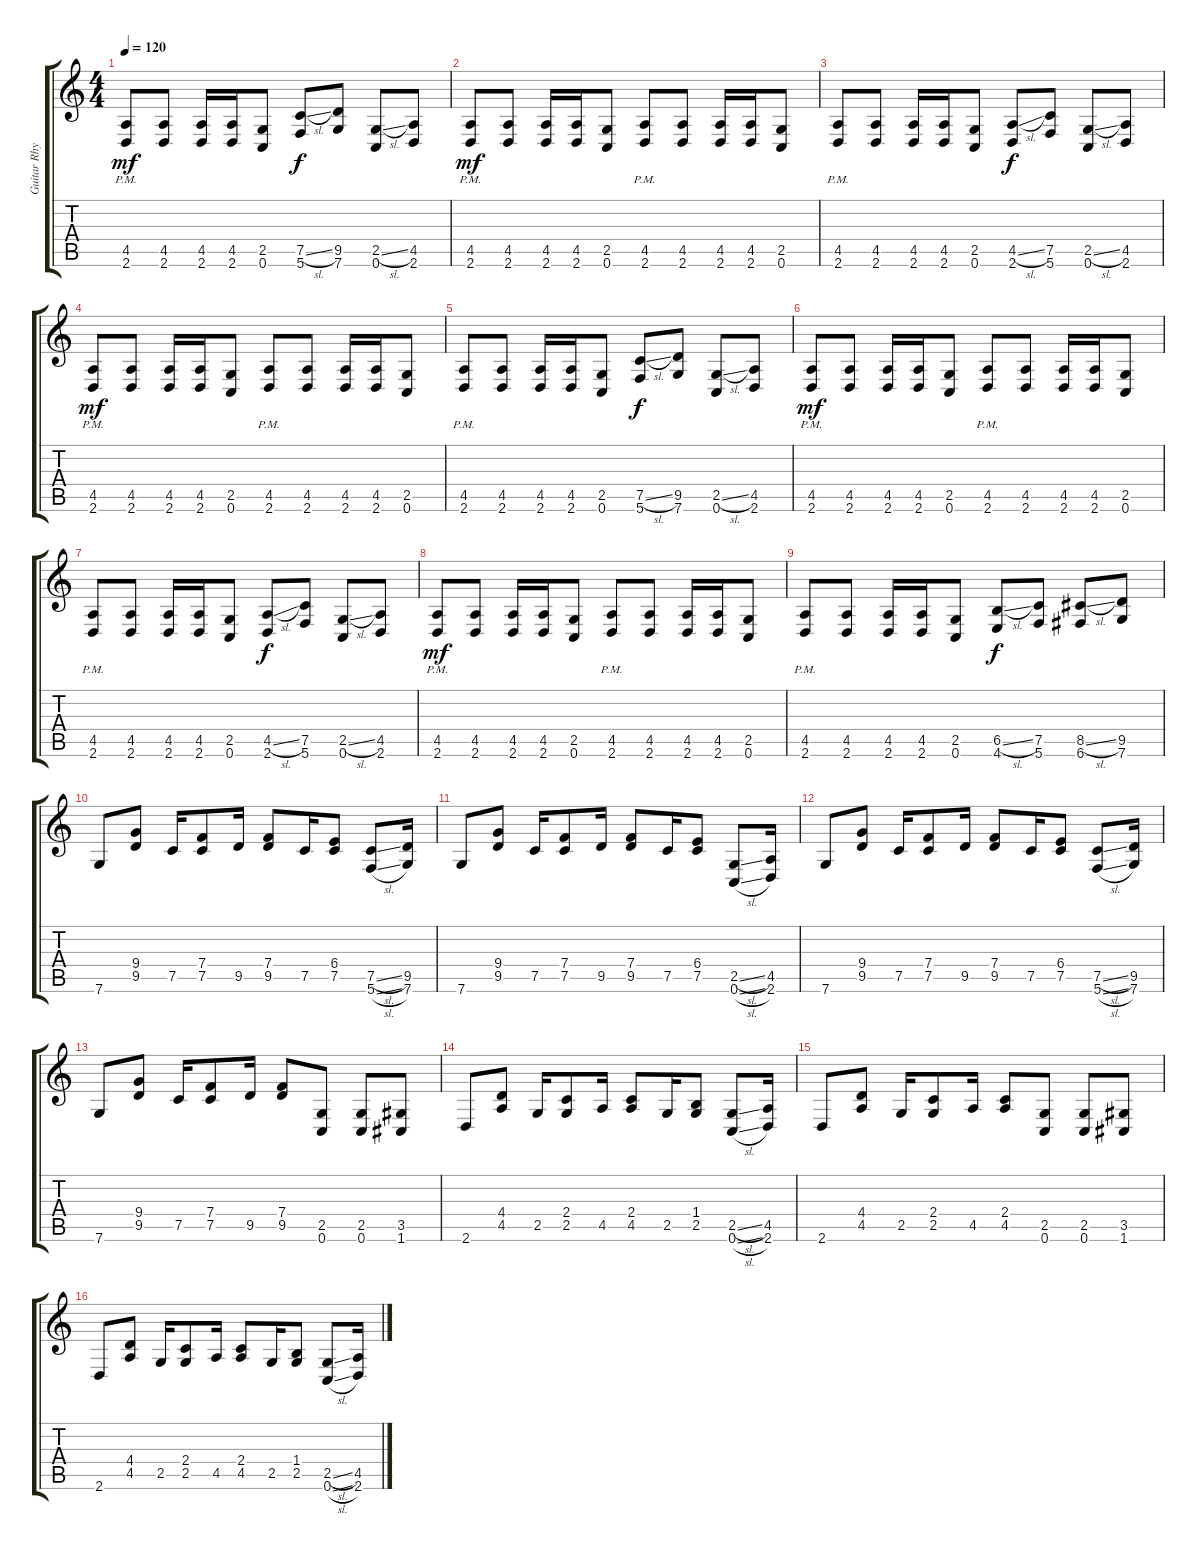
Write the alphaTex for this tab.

\track ("Guitar Rhythm" "Guitar Rhy") {instrument distortionguitar}
\staff {score tabs}
\tuning (C4 G3 Eb3 Bb2 F2 C2) {hide}
\ts (4 4)
\tempo 120
\clef g2
\ks c
(4.5{pm} 2.6{pm}).8{dy mf} (4.5 2.6).8 (4.5 2.6).16 (4.5 2.6).16 (2.5 0.6).8 (7.5{sl} 5.6).8{dy f} (9.5 7.6).8 (2.5{sl} 0.6).8 (4.5 2.6).8 |
(4.5{pm} 2.6{pm}).8{dy mf} (4.5 2.6).8 (4.5 2.6).16 (4.5 2.6).16 (2.5 0.6).8 (4.5{pm} 2.6{pm}).8 (4.5 2.6).8 (4.5 2.6).16 (4.5 2.6).16 (2.5 0.6).8 |
(4.5{pm} 2.6{pm}).8 (4.5 2.6).8 (4.5 2.6).16 (4.5 2.6).16 (2.5 0.6).8 (4.5{sl} 2.6).8{dy f} (7.5 5.6).8 (2.5{sl} 0.6).8 (4.5 2.6).8 |
(4.5{pm} 2.6{pm}).8{dy mf} (4.5 2.6).8 (4.5 2.6).16 (4.5 2.6).16 (2.5 0.6).8 (4.5{pm} 2.6{pm}).8 (4.5 2.6).8 (4.5 2.6).16 (4.5 2.6).16 (2.5 0.6).8 |
(4.5{pm} 2.6{pm}).8 (4.5 2.6).8 (4.5 2.6).16 (4.5 2.6).16 (2.5 0.6).8 (7.5{sl} 5.6).8{dy f} (9.5 7.6).8 (2.5{sl} 0.6).8 (4.5 2.6).8 |
(4.5{pm} 2.6{pm}).8{dy mf} (4.5 2.6).8 (4.5 2.6).16 (4.5 2.6).16 (2.5 0.6).8 (4.5{pm} 2.6{pm}).8 (4.5 2.6).8 (4.5 2.6).16 (4.5 2.6).16 (2.5 0.6).8 |
(4.5{pm} 2.6{pm}).8 (4.5 2.6).8 (4.5 2.6).16 (4.5 2.6).16 (2.5 0.6).8 (4.5{sl} 2.6).8{dy f} (7.5 5.6).8 (2.5{sl} 0.6).8 (4.5 2.6).8 |
(4.5{pm} 2.6{pm}).8{dy mf} (4.5 2.6).8 (4.5 2.6).16 (4.5 2.6).16 (2.5 0.6).8 (4.5{pm} 2.6{pm}).8 (4.5 2.6).8 (4.5 2.6).16 (4.5 2.6).16 (2.5 0.6).8 |
(4.5{pm} 2.6{pm}).8 (4.5 2.6).8 (4.5 2.6).16 (4.5 2.6).16 (2.5 0.6).8 (6.5{sl} 4.6).8{dy f} (7.5 5.6).8 (8.5{sl} 6.6).8 (9.5 7.6).8 |
7.6.8 (9.4 9.5).8 7.5.16 (7.4 7.5).8 9.5.16 (7.4 9.5).8 7.5.16 (6.4 7.5).8 (7.5{sl} 5.6{sl}).8 (9.5 7.6).16 |
7.6.8 (9.4 9.5).8 7.5.16 (7.4 7.5).8 9.5.16 (7.4 9.5).8 7.5.16 (6.4 7.5).8 (2.5{sl} 0.6{sl}).8 (4.5 2.6).16 |
7.6.8 (9.4 9.5).8 7.5.16 (7.4 7.5).8 9.5.16 (7.4 9.5).8 7.5.16 (6.4 7.5).8 (7.5{sl} 5.6{sl}).8 (9.5 7.6).16 |
7.6.8 (9.4 9.5).8 7.5.16 (7.4 7.5).8 9.5.16 (7.4 9.5).8 (2.5 0.6).8 (2.5 0.6).8 (3.5 1.6).8 |
2.6.8 (4.4 4.5).8 2.5.16 (2.4 2.5).8 4.5.16 (2.4 4.5).8 2.5.16 (1.4 2.5).8 (2.5{sl} 0.6{sl}).8 (4.5 2.6).16 |
2.6.8 (4.4 4.5).8 2.5.16 (2.4 2.5).8 4.5.16 (2.4 4.5).8 (2.5 0.6).8 (2.5 0.6).8 (3.5 1.6).8 |
2.6.8 (4.4 4.5).8 2.5.16 (2.4 2.5).8 4.5.16 (2.4 4.5).8 2.5.16 (1.4 2.5).8 (2.5{sl} 0.6{sl}).8 (4.5 2.6).16
